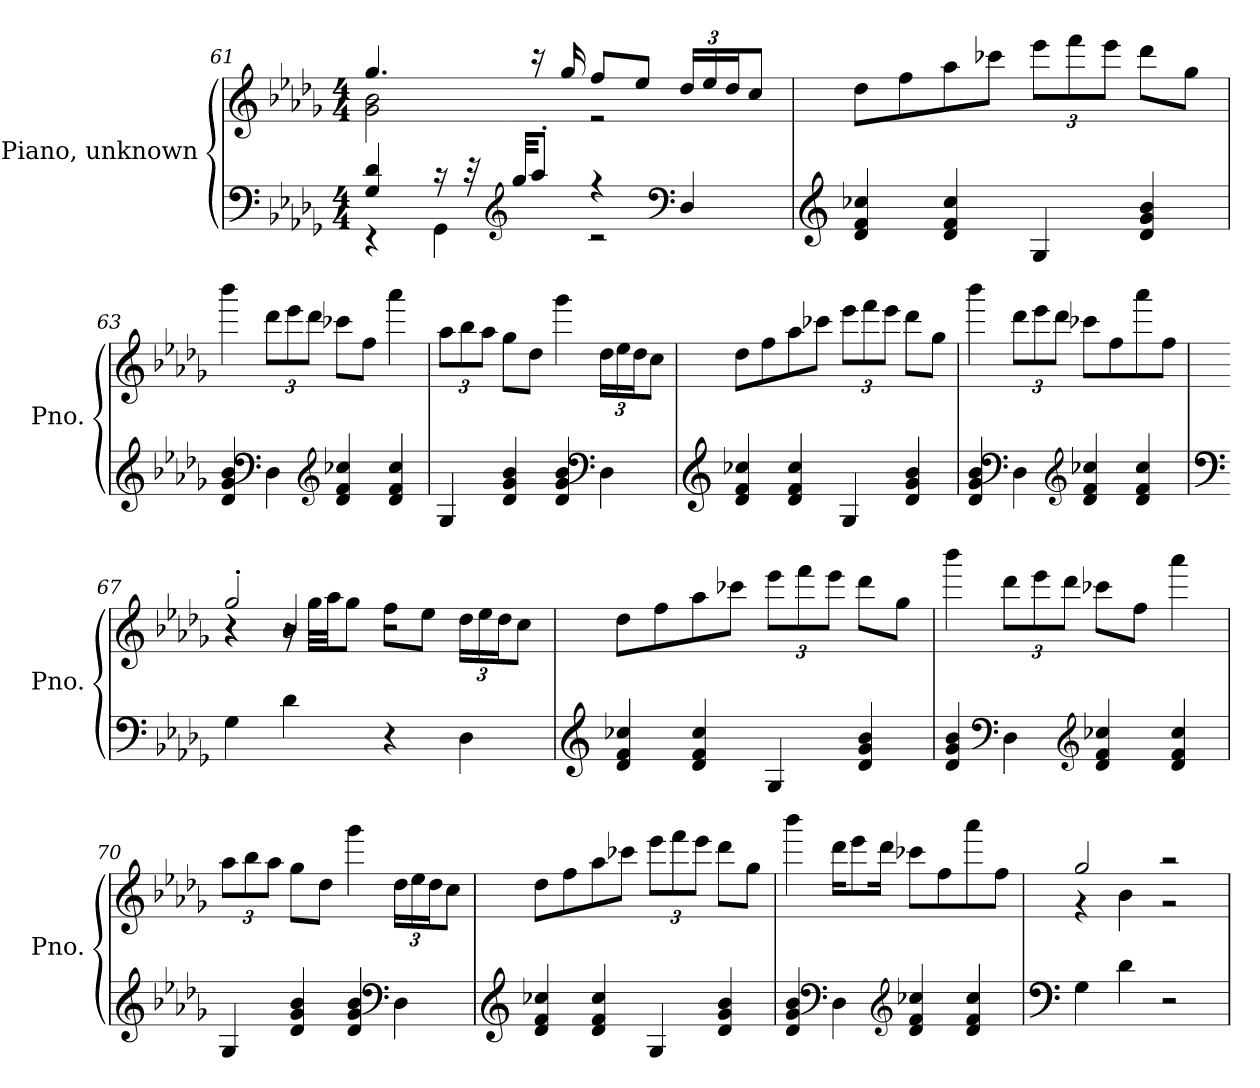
**kern	**kern
*part1	*part1
*staff2	*staff1
*I"Piano, unknown	*
*I'Pno.	*
!!LO:PB:g=z
*clefF4	*clefG2
*k[b-e-a-d-g-]	*k[b-e-a-d-g-]
*M4/4	*M4/4
=61	=61
*^	*^
4G-/ 4d-/	4r	4.gg-/	2g-\ 2b-\
16r	4GG-\	.	.
32r	.	.	.
*clefG2	*	*	*
32gg-/KKL	.	.	.
8aa-'/J	.	16r	.
.	.	16gg-/	.
4r	2r	8ff/L	2r
.	.	8ee-/J	.
*clefF4	*	*	*
*	*	*Xbrackettup	*
4D-/	.	24dd-/LL	.
.	.	24ee-/	.
.	.	24dd-/J	.
.	.	8cc/J	.
*v	*v	*	*
*	*v	*v
=62	=62
*clefG2	*
4d-/ 4f/ 4cc-X/	8dd-\L
.	8ff\
4d-/ 4f/ 4cc-/	8aa-\
.	8ccc-X\J
4G-/	12eee-\L
.	12fff\
.	12eee-\J
4d-/ 4g-/ 4b-/	8ddd-\L
.	8gg-\J
=63	=63
4d-/ 4g-/ 4b-/	4bbb-\
*clefF4	*
4D-\	12ddd-\L
.	12eee-\
.	12ddd-\J
*clefG2	*
4d-/ 4f/ 4cc-X/	8ccc-X\L
.	8ff\J
4d-/ 4f/ 4cc-/	4aaa-\
!!LO:LB:g=z
=64	=64
4G-/	12aa-\L
.	12bb-\
.	12aa-\J
4d-/ 4g-/ 4b-/	8gg-\L
.	8dd-\J
4d-/ 4g-/ 4b-/	4ggg-\
*clefF4	*
4D-\	24dd-\LL
.	24ee-\
.	24dd-\J
.	8cc\J
=65	=65
*clefG2	*
4d-/ 4f/ 4cc-X/	8dd-\L
.	8ff\
4d-/ 4f/ 4cc-/	8aa-\
.	8ccc-X\J
4G-/	12eee-\L
.	12fff\
.	12eee-\J
4d-/ 4g-/ 4b-/	8ddd-\L
.	8gg-\J
=66	=66
4d-/ 4g-/ 4b-/	4bbb-\
*clefF4	*
4D-\	12ddd-\L
.	12eee-\
.	12ddd-\J
*clefG2	*
4d-/ 4f/ 4cc-X/	8ccc-X\L
.	8ff\
4d-/ 4f/ 4cc-/	8aaa-\
.	8ff\J
!!LO:LB:g=z
=67	=67
*clefF4	*
*	*^
*	*	*^
4G-\	2gg-'/	4r	4r
4d-\	.	16r	4b-/
.	.	32gg-\LLL	.
.	.	32aa-\JJ	.
.	.	8gg-\J	.
4r	2r	8ff\L	2r
.	.	8ee-\J	.
4D-\	.	24dd-\LL	.
.	.	24ee-\	.
.	.	24dd-\J	.
.	.	8cc\J	.
*	*v	*v	*v
=68	=68
*clefG2	*
4d-/ 4f/ 4cc-X/	8dd-\L
.	8ff\
4d-/ 4f/ 4cc-/	8aa-\
.	8ccc-X\J
4G-/	12eee-\L
.	12fff\
.	12eee-\J
4d-/ 4g-/ 4b-/	8ddd-\L
.	8gg-\J
=69	=69
4d-/ 4g-/ 4b-/	4bbb-\
*clefF4	*
4D-\	12ddd-\L
.	12eee-\
.	12ddd-\J
*clefG2	*
4d-/ 4f/ 4cc-X/	8ccc-X\L
.	8ff\J
4d-/ 4f/ 4cc-/	4aaa-\
!!LO:LB:g=z
=70	=70
4G-/	12aa-\L
.	12bb-\
.	12aa-\J
4d-/ 4g-/ 4b-/	8gg-\L
.	8dd-\J
4d-/ 4g-/ 4b-/	4ggg-\
*clefF4	*
4D-\	24dd-\LL
.	24ee-\
.	24dd-\J
.	8cc\J
=71	=71
*clefG2	*
4d-/ 4f/ 4cc-X/	8dd-\L
.	8ff\
4d-/ 4f/ 4cc-/	8aa-\
.	8ccc-X\J
4G-/	12eee-\L
.	12fff\
.	12eee-\J
4d-/ 4g-/ 4b-/	8ddd-\L
.	8gg-\J
=72	=72
4d-/ 4g-/ 4b-/	4bbb-\
*clefF4	*
4D-\	16ddd-\KL
.	8eee-\
.	16ddd-\Jk
*clefG2	*
4d-/ 4f/ 4cc-X/	8ccc-X\L
.	8ff\
4d-/ 4f/ 4cc-/	8aaa-\
.	8ff\J
!!LO:LB:g=z
=73	=73
*clefF4	*
*	*^
4G-\	2gg-/	4r
4d-\	.	4b-\
2r	2r	2r
*	*v	*v
=	=
*-	*-
